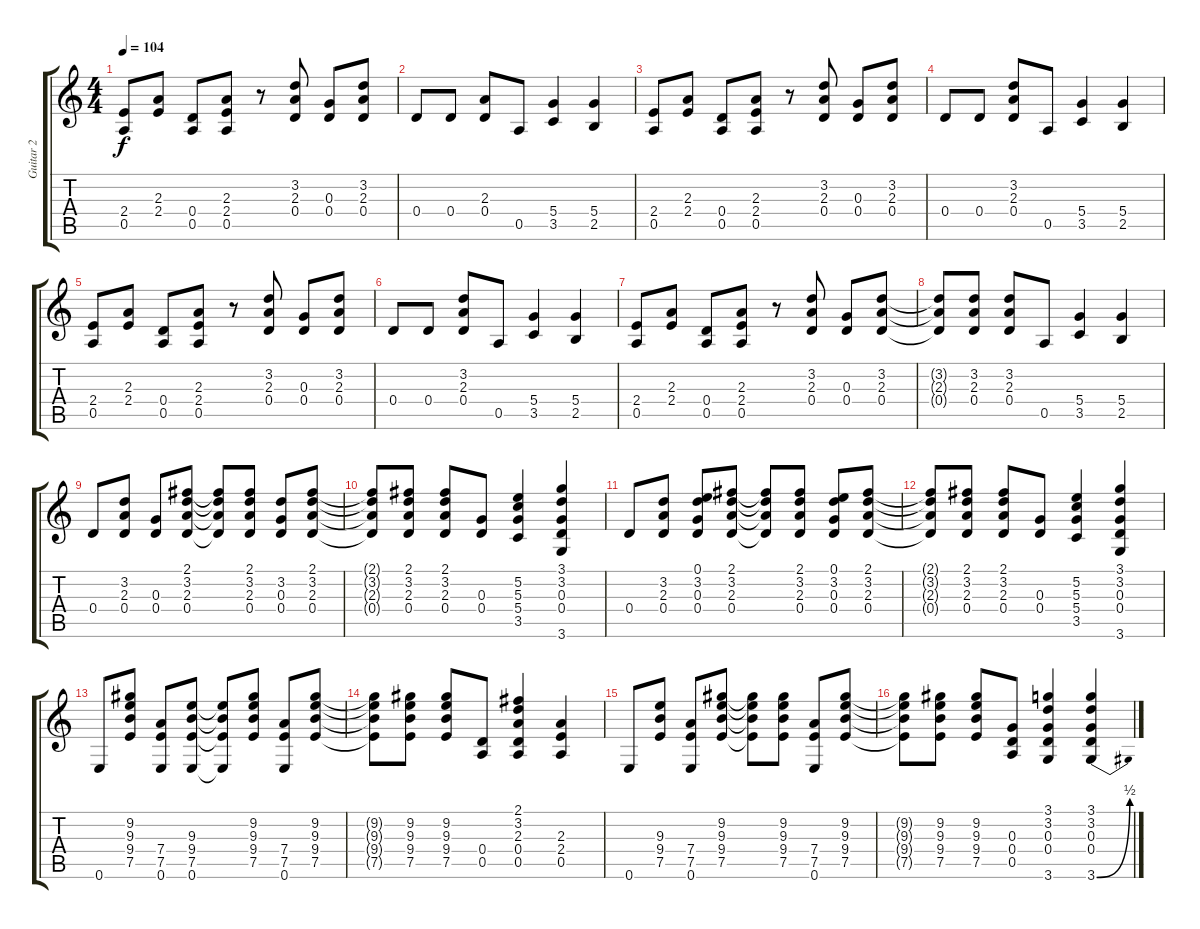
\track ("Guitar 2" "Guitar 2") {instrument overdrivenguitar}
\staff {score tabs}
\tuning (E4 B3 G3 D3 A2 E2) {hide}
\ts (4 4)
\tempo 104
\clef g2
\ks c
(2.4 0.5).8{dy f} (2.3 2.4).8 (0.4 0.5).8 (2.3 2.4 0.5).8 r.8 (3.2 2.3 0.4).8 (0.3 0.4).8 (3.2 2.3 0.4).8 |
0.4.8 0.4.8 (2.3 0.4).8 0.5.8 (5.4 3.5).4 (5.4 2.5).4 |
(2.4 0.5).8 (2.3 2.4).8 (0.4 0.5).8 (2.3 2.4 0.5).8 r.8 (3.2 2.3 0.4).8 (0.3 0.4).8 (3.2 2.3 0.4).8 |
0.4.8 0.4.8 (3.2 2.3 0.4).8 0.5.8 (5.4 3.5).4 (5.4 2.5).4 |
(2.4 0.5).8 (2.3 2.4).8 (0.4 0.5).8 (2.3 2.4 0.5).8 r.8 (3.2 2.3 0.4).8 (0.3 0.4).8 (3.2 2.3 0.4).8 |
0.4.8 0.4.8 (3.2 2.3 0.4).8 0.5.8 (5.4 3.5).4 (5.4 2.5).4 |
(2.4 0.5).8 (2.3 2.4).8 (0.4 0.5).8 (2.3 2.4 0.5).8 r.8 (3.2 2.3 0.4).8 (0.3 0.4).8 (3.2 2.3 0.4).8 |
(3.2{t} 2.3{t} 0.4{t}).8 (3.2 2.3 0.4).8 (3.2 2.3 0.4).8 0.5.8 (5.4 3.5).4 (5.4 2.5).4 |
0.4.8 (3.2 2.3 0.4).8 (0.3 0.4).8 (2.1 3.2 2.3 0.4).8 (2.1{t} 3.2{t} 2.3{t} 0.4{t}).8 (2.1 3.2 2.3 0.4).8 (3.2 0.3 0.4).8 (2.1 3.2 2.3 0.4).8 |
(2.1{t} 3.2{t} 2.3{t} 0.4{t}).8 (2.1 3.2 2.3 0.4).8 (2.1 3.2 2.3 0.4).8 (0.3 0.4).8 (5.2 5.3 5.4 3.5).4 (3.1 3.2 0.3 0.4 3.6).4 |
0.4.8 (3.2 2.3 0.4).8 (0.1 3.2 0.3 0.4).8 (2.1 3.2 2.3 0.4).8 (2.1{t} 3.2{t} 2.3{t} 0.4{t}).8 (2.1 3.2 2.3 0.4).8 (0.1 3.2 0.3 0.4).8 (2.1 3.2 2.3 0.4).8 |
(2.1{t} 3.2{t} 2.3{t} 0.4{t}).8 (2.1 3.2 2.3 0.4).8 (2.1 3.2 2.3 0.4).8 (0.3 0.4).8 (5.2 5.3 5.4 3.5).4 (3.1 3.2 0.3 0.4 3.6).4 |
0.6.8 (9.2 9.3 9.4 7.5).8 (7.4 7.5 0.6).8 (9.3 9.4 7.5 0.6).8 (9.3{t} 9.4{t} 7.5{t} 0.6{t}).8 (9.2 9.3 9.4 7.5).8 (7.4 7.5 0.6).8 (9.2 9.3 9.4 7.5).8 |
(9.2{t} 9.3{t} 9.4{t} 7.5{t}).8 (9.2 9.3 9.4 7.5).8 (9.2 9.3 9.4 7.5).8 (0.4 0.5).8 (2.1 3.2 2.3 0.4 0.5).4 (2.3 2.4 0.5).4 |
0.6.8 (9.3 9.4 7.5).8 (7.4 7.5 0.6).8 (9.2 9.3 9.4 7.5).8 (9.2{t} 9.3{t} 9.4{t} 7.5{t}).8 (9.2 9.3 9.4 7.5).8 (7.4 7.5 0.6).8 (9.2 9.3 9.4 7.5).8 |
(9.2{t} 9.3{t} 9.4{t} 7.5{t}).8 (9.2 9.3 9.4 7.5).8 (9.2 9.3 9.4 7.5).8 (0.3 0.4 0.5).8 (3.1 3.2 0.3 0.4 3.6).4 (3.1 3.2 0.3 0.4 3.6{be (bend 0 0 60 2)}).4
